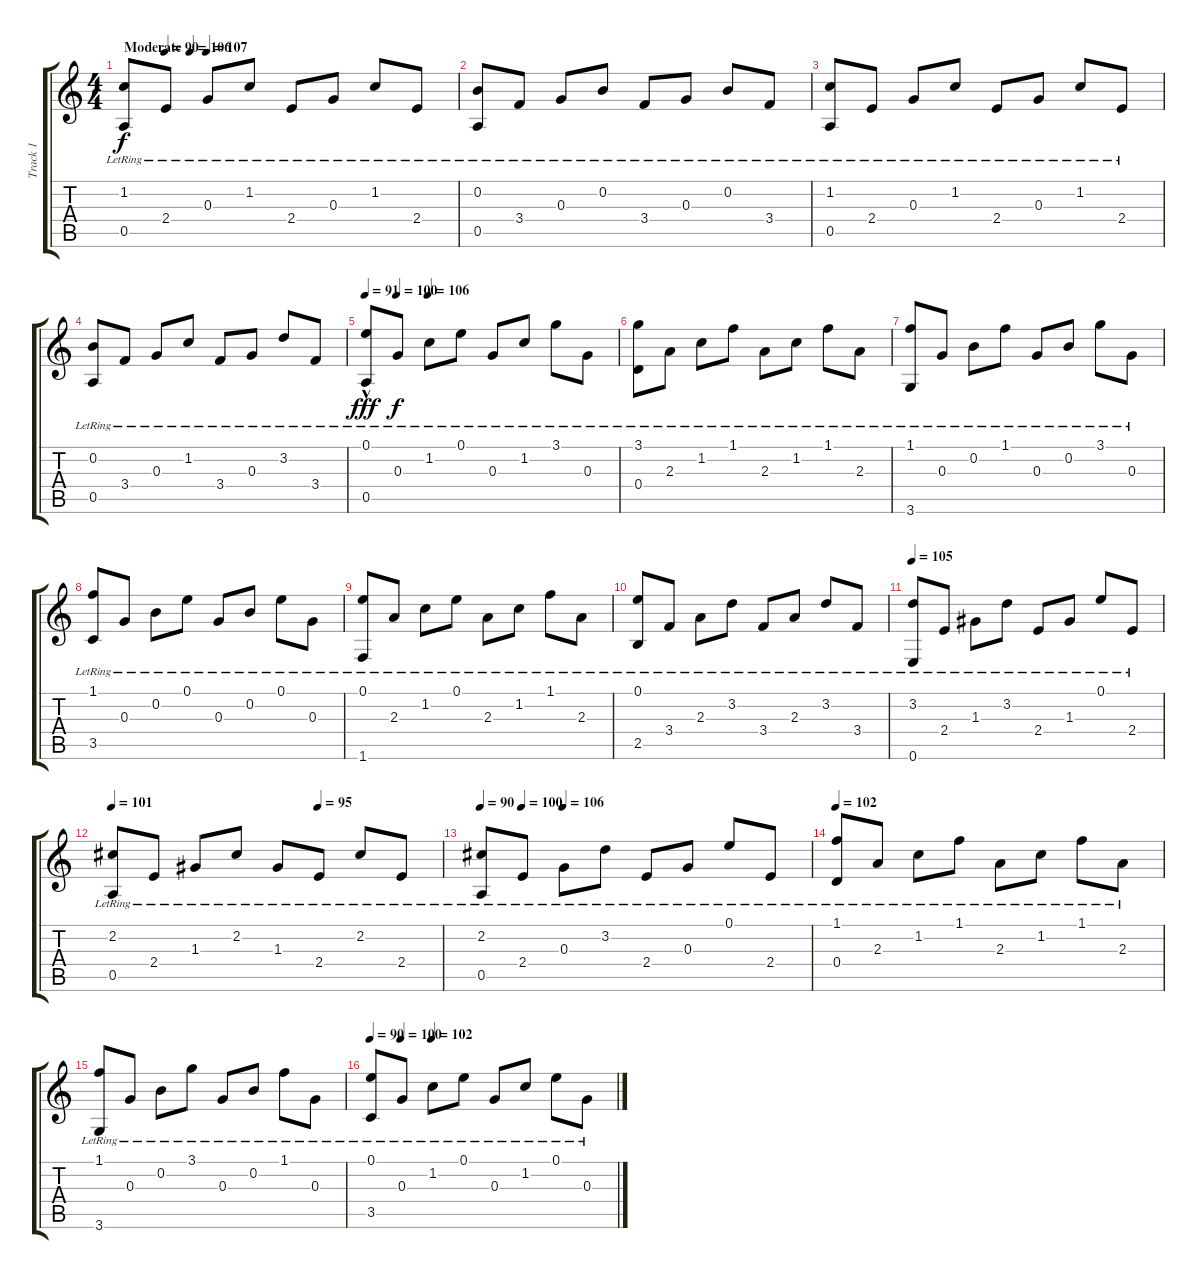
\track ("Track 1" "Track 1") {instrument acousticguitarnylon}
\staff {score tabs}
\tuning (E4 B3 G3 D3 A2 E2) {hide}
\ts (4 4)
\tempo (106 "Moderate")
\tempo 80
\tempo (90 0.125)
\tempo (107 0.25)
\tempo (106 "Moderate")
\clef g2
\ks c
(1.2{lr} 0.5{lr}).8{dy f instrument acousticguitarnylon} 2.4{lr}.8 0.3{lr}.8 1.2{lr}.8 2.4{lr}.8 0.3{lr}.8 1.2{lr}.8 2.4{lr}.8 |
(0.2{lr} 0.5{lr}).8 3.4{lr}.8 0.3{lr}.8 0.2{lr}.8 3.4{lr}.8 0.3{lr}.8 0.2{lr}.8 3.4{lr}.8 |
(1.2{lr} 0.5{lr}).8 2.4{lr}.8 0.3{lr}.8 1.2{lr}.8 2.4{lr}.8 0.3{lr}.8 1.2{lr}.8 2.4{lr}.8 |
(0.2{lr} 0.5{lr}).8 3.4{lr}.8 0.3{lr}.8 1.2{lr}.8 3.4{lr}.8 0.3{lr}.8 3.2{lr}.8 3.4{lr}.8 |
\tempo 91
\tempo (100 0.125)
\tempo (106 0.25)
(0.1{hac lr} 0.5{lr}).8{dy fff} 0.3{lr}.8{dy f} 1.2{lr}.8 0.1{lr}.8 0.3{lr}.8 1.2{lr}.8 3.1{lr}.8 0.3{lr}.8 |
(3.1{lr} 0.4{lr}).8 2.3{lr}.8 1.2{lr}.8 1.1{lr}.8 2.3{lr}.8 1.2{lr}.8 1.1{lr}.8 2.3{lr}.8 |
(1.1{lr} 3.6{lr}).8 0.3{lr}.8 0.2{lr}.8 1.1{lr}.8 0.3{lr}.8 0.2{lr}.8 3.1{lr}.8 0.3{lr}.8 |
(1.1{lr} 3.5{lr}).8 0.3{lr}.8 0.2{lr}.8 0.1{lr}.8 0.3{lr}.8 0.2{lr}.8 0.1{lr}.8 0.3{lr}.8 |
(0.1{lr} 1.6{lr}).8 2.3{lr}.8 1.2{lr}.8 0.1{lr}.8 2.3{lr}.8 1.2{lr}.8 1.1{lr}.8 2.3{lr}.8 |
(0.1{lr} 2.5{lr}).8 3.4{lr}.8 2.3{lr}.8 3.2{lr}.8 3.4{lr}.8 2.3{lr}.8 3.2{lr}.8 3.4{lr}.8 |
\tempo 105
(3.2{lr} 0.6{lr}).8 2.4{lr}.8 1.3{lr}.8 3.2{lr}.8 2.4{lr}.8 1.3{lr}.8 0.1{lr}.8 2.4{lr}.8 |
\tempo 101
\tempo (95 0.625)
(2.2{lr} 0.5{lr}).8 2.4{lr}.8 1.3{lr}.8 2.2{lr}.8 1.3{lr}.8 2.4{lr}.8 2.2{lr}.8 2.4{lr}.8 |
\tempo 90
\tempo (100 0.125)
\tempo (106 0.25)
(2.2{lr} 0.5{lr}).8 2.4{lr}.8 0.3{lr}.8 3.2{lr}.8 2.4{lr}.8 0.3{lr}.8 0.1{lr}.8 2.4{lr}.8 |
\tempo 102
(1.1{lr} 0.4{lr}).8 2.3{lr}.8 1.2{lr}.8 1.1{lr}.8 2.3{lr}.8 1.2{lr}.8 1.1{lr}.8 2.3{lr}.8 |
(1.1{lr} 3.6{lr}).8 0.3{lr}.8 0.2{lr}.8 3.1{lr}.8 0.3{lr}.8 0.2{lr}.8 1.1{lr}.8 0.3{lr}.8 |
\tempo 90
\tempo (100 0.125)
\tempo (102 0.25)
(0.1{lr} 3.5{lr}).8 0.3{lr}.8 1.2{lr}.8 0.1{lr}.8 0.3{lr}.8 1.2{lr}.8 0.1{lr}.8 0.3{lr}.8
